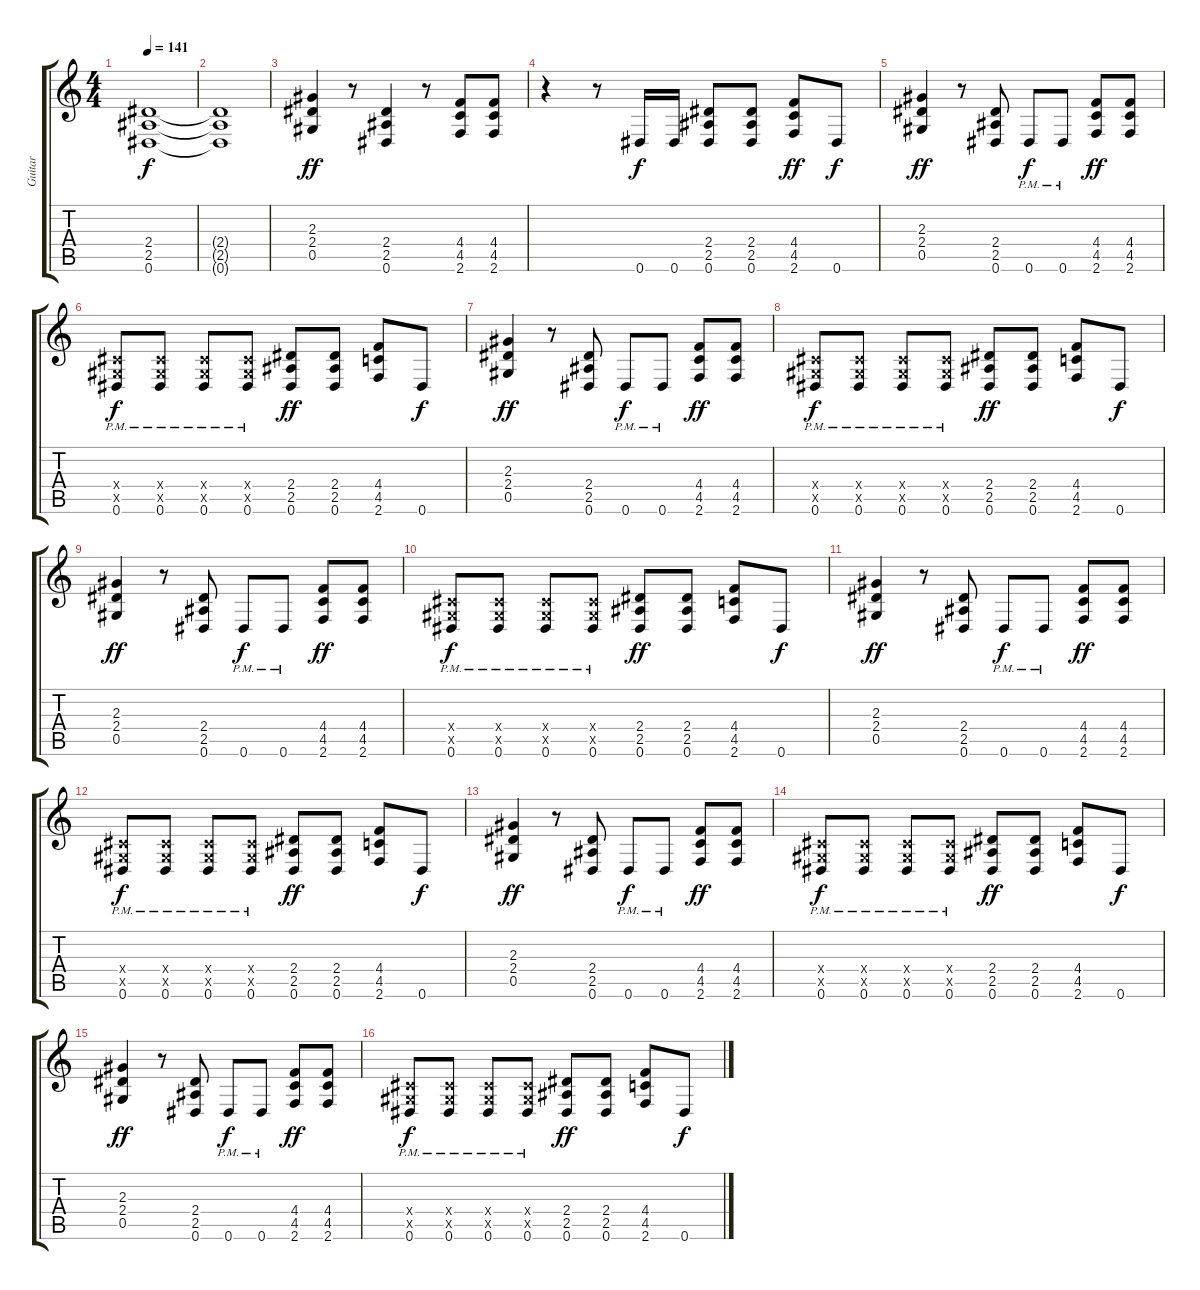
\track ("Guitar" "Guitar") {instrument overdrivenguitar}
\staff {score tabs}
\tuning (Eb4 Bb3 Gb3 Db3 Ab2 Eb2) {hide}
\ts (4 4)
\tempo 141
\clef g2
\ks c
(2.4 2.5 0.6).1{dy f instrument overdrivenguitar} |
(2.4{t} 2.5{t} 0.6{t}).1 |
(2.3 2.4 0.5).4{dy ff} r.8 (2.4 2.5 0.6).4 r.8 (4.4 4.5 2.6).8 (4.4 4.5 2.6).8 |
r.4 r.8 0.6.16{dy f} 0.6.16 (2.4 2.5 0.6).8 (2.4 2.5 0.6).8 (4.4 4.5 2.6).8{dy ff} 0.6.8{dy f} |
(2.3 2.4 0.5).4{dy ff} r.8 (2.4 2.5 0.6).8 0.6{pm}.8{dy f} 0.6{pm}.8 (4.4 4.5 2.6).8{dy ff} (4.4 4.5 2.6).8 |
(0.4{x} 0.5{x} 0.6{pm}).8{dy f} (0.4{x} 0.5{x} 0.6{pm}).8 (0.4{x} 0.5{x} 0.6{pm}).8 (0.4{x} 0.5{x} 0.6{pm}).8 (2.4 2.5 0.6).8{dy ff} (2.4 2.5 0.6).8 (4.4 4.5 2.6).8 0.6.8{dy f} |
(2.3 2.4 0.5).4{dy ff} r.8 (2.4 2.5 0.6).8 0.6{pm}.8{dy f} 0.6{pm}.8 (4.4 4.5 2.6).8{dy ff} (4.4 4.5 2.6).8 |
(0.4{x} 0.5{x} 0.6{pm}).8{dy f} (0.4{x} 0.5{x} 0.6{pm}).8 (0.4{x} 0.5{x} 0.6{pm}).8 (0.4{x} 0.5{x} 0.6{pm}).8 (2.4 2.5 0.6).8{dy ff} (2.4 2.5 0.6).8 (4.4 4.5 2.6).8 0.6.8{dy f} |
(2.3 2.4 0.5).4{dy ff} r.8 (2.4 2.5 0.6).8 0.6{pm}.8{dy f} 0.6{pm}.8 (4.4 4.5 2.6).8{dy ff} (4.4 4.5 2.6).8 |
(0.4{x} 0.5{x} 0.6{pm}).8{dy f} (0.4{x} 0.5{x} 0.6{pm}).8 (0.4{x} 0.5{x} 0.6{pm}).8 (0.4{x} 0.5{x} 0.6{pm}).8 (2.4 2.5 0.6).8{dy ff} (2.4 2.5 0.6).8 (4.4 4.5 2.6).8 0.6.8{dy f} |
(2.3 2.4 0.5).4{dy ff} r.8 (2.4 2.5 0.6).8 0.6{pm}.8{dy f} 0.6{pm}.8 (4.4 4.5 2.6).8{dy ff} (4.4 4.5 2.6).8 |
(0.4{x} 0.5{x} 0.6{pm}).8{dy f} (0.4{x} 0.5{x} 0.6{pm}).8 (0.4{x} 0.5{x} 0.6{pm}).8 (0.4{x} 0.5{x} 0.6{pm}).8 (2.4 2.5 0.6).8{dy ff} (2.4 2.5 0.6).8 (4.4 4.5 2.6).8 0.6.8{dy f} |
(2.3 2.4 0.5).4{dy ff} r.8 (2.4 2.5 0.6).8 0.6{pm}.8{dy f} 0.6{pm}.8 (4.4 4.5 2.6).8{dy ff} (4.4 4.5 2.6).8 |
(0.4{x} 0.5{x} 0.6{pm}).8{dy f} (0.4{x} 0.5{x} 0.6{pm}).8 (0.4{x} 0.5{x} 0.6{pm}).8 (0.4{x} 0.5{x} 0.6{pm}).8 (2.4 2.5 0.6).8{dy ff} (2.4 2.5 0.6).8 (4.4 4.5 2.6).8 0.6.8{dy f} |
(2.3 2.4 0.5).4{dy ff} r.8 (2.4 2.5 0.6).8 0.6{pm}.8{dy f} 0.6{pm}.8 (4.4 4.5 2.6).8{dy ff} (4.4 4.5 2.6).8 |
(0.4{x} 0.5{x} 0.6{pm}).8{dy f} (0.4{x} 0.5{x} 0.6{pm}).8 (0.4{x} 0.5{x} 0.6{pm}).8 (0.4{x} 0.5{x} 0.6{pm}).8 (2.4 2.5 0.6).8{dy ff} (2.4 2.5 0.6).8 (4.4 4.5 2.6).8 0.6.8{dy f}
